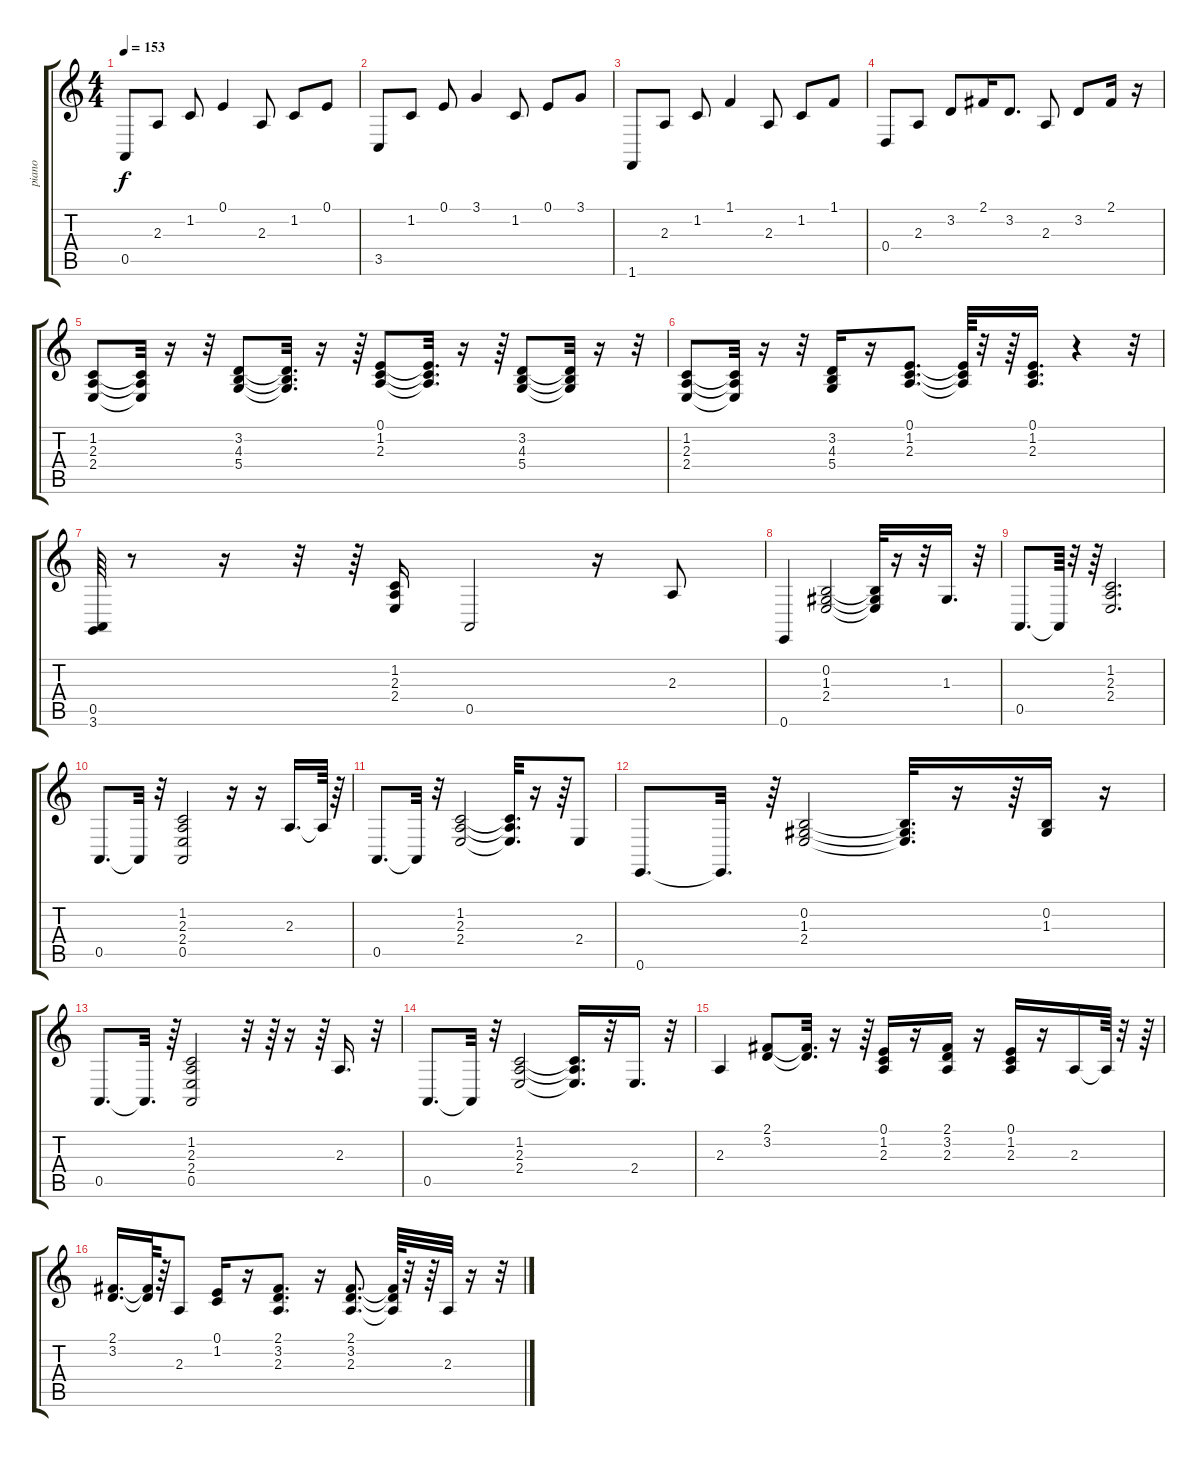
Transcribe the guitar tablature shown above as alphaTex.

\track ("piano" "piano") {instrument acousticgrandpiano}
\staff {score tabs}
\tuning (E4 B3 G3 D3 A2 E2) {hide}
\ts (4 4)
\tempo 153
\clef g2
\ks c
0.5.8{dy f} 2.3.8 1.2.8 0.1.4 2.3.8 1.2.8 0.1.8 |
3.5.8 1.2.8 0.1.8 3.1.4 1.2.8 0.1.8 3.1.8 |
1.6.8 2.3.8 1.2.8 1.1.4 2.3.8 1.2.8 1.1.8 |
0.4.8 2.3.8 3.2.8 2.1.16 3.2.8{d} 2.3.8 3.2.8 2.1.16 r.16 |
(1.2 2.3 2.4).8 (1.2{t} 2.3{t} 2.4{t}).32 r.16 r.32 (3.2 4.3 5.4).8 (3.2{t} 4.3{t} 5.4{t}).32{d} r.16 r.64 (0.1 1.2 2.3).8 (0.1{t} 1.2{t} 2.3{t}).32{d} r.16 r.64 (3.2 4.3 5.4).8 (3.2{t} 4.3{t} 5.4{t}).32 r.16 r.32 |
(1.2 2.3 2.4).8 (1.2{t} 2.3{t} 2.4{t}).32 r.16 r.32 (3.2 4.3 5.4).16 r.16 (0.1 1.2 2.3).8{d} (0.1{t} 1.2{t} 2.3{t}).64 r.32 r.64 (0.1 1.2 2.3).16{d} r.4 r.32 |
(0.5 3.6).64 r.8 r.16 r.32 r.64 (1.2 2.3 2.4).16 0.5.2 r.16 2.3.8 |
0.6.4 (0.2 1.3 2.4).2 (0.2{t} 1.3{t} 2.4{t}).32 r.16 r.32 1.3.16{d} r.32 |
0.5.8{d} 0.5{t}.64 r.32 r.64 (1.2 2.3 2.4).2{d} |
0.5.8{d} 0.5{t}.32 r.32 (1.2 2.3 2.4 0.5).2 r.16 r.16 2.3.16{d} 2.3{t}.64 r.64 |
0.5.8{d} 0.5{t}.32 r.32 (1.2 2.3 2.4).2 (1.2{t} 2.3{t} 2.4{t}).32{d} r.16 r.64 2.4.8 |
0.6.8{d} 0.6{t}.32{d} r.64 (0.2 1.3 2.4).2 (0.2{t} 1.3{t} 2.4{t}).32{d} r.16 r.64 (0.2 1.3).16 r.16 |
0.5.8{d} 0.5{t}.32{d} r.64 (1.2 2.3 2.4 0.5).2 r.32 r.64 r.16 r.64 2.3.16{d} r.32 |
0.5.8{d} 0.5{t}.32 r.32 (1.2 2.3 2.4).2 (1.2{t} 2.3{t} 2.4{t}).16{d} r.32 2.4.16{d} r.32 |
2.3.4 (2.1 3.2).8 (2.1{t} 3.2{t}).32{d} r.16 r.64 (0.1 1.2 2.3).16 r.16 (2.1 3.2 2.3).16 r.16 (0.1 1.2 2.3).16 r.16 2.3.16 2.3{t}.64 r.32 r.64 |
(2.1 3.2).16{d} (2.1{t} 3.2{t}).64 r.64 2.3.8 (0.1 1.2).16 r.16 (2.1 3.2 2.3).8{d} r.16 (2.1 3.2 2.3).8{d} (2.1{t} 3.2{t} 2.3{t}).64 r.32 r.64 2.3.32 r.16 r.32
